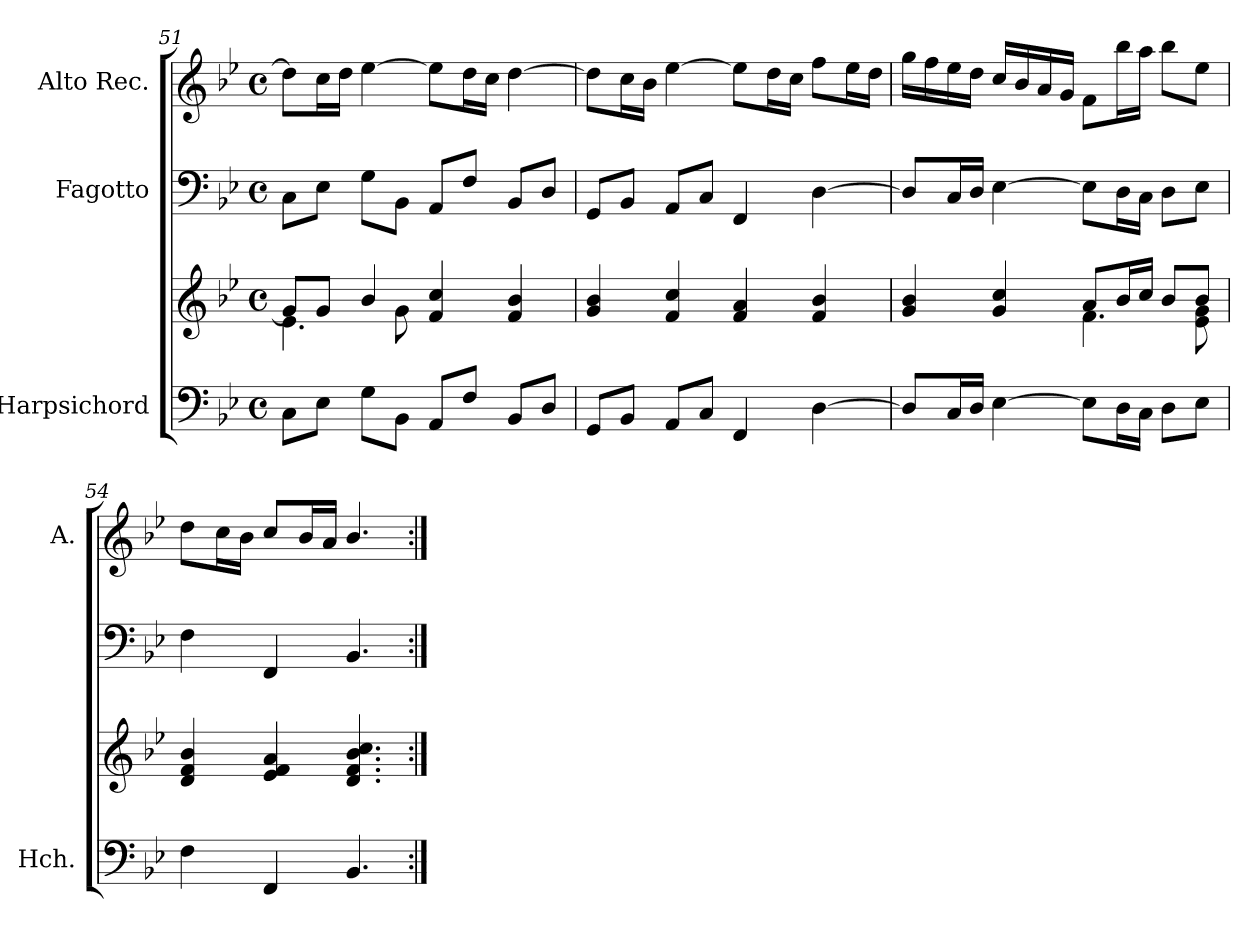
**kern	**kern	**kern	**kern
*part3	*part3	*part2	*part1
*staff4	*staff3	*staff2	*staff1
*I"Harpsichord	*	*I"Fagotto	*I"Alto Rec.
*I'Hch.	*	*	*I'A.
!!LO:PB:g=z
*clefF4	*clefG2	*clefF4	*clefG2
*k[b-e-]	*k[b-e-]	*k[b-e-]	*k[b-e-]
*M4/4	*M4/4	*M4/4	*M4/4
*met(c)	*met(c)	*met(c)	*met(c)
=51	=51	=51	=51
*	*^	*	*
8C\L	8g/L]	4.e-\	8C\L	8dd\L]
8E-\J	8g/J	.	8E-\J	16cc\L
.	.	.	.	16dd\JJ
8G\L	4b-/	.	8G\L	[4ee-\
8BB-\J	.	8g\	8BB-\J	.
8AA/L	4f/ 4cc/	2ryy	8AA/L	8ee-\L]
8F/J	.	.	8F/J	16dd\L
.	.	.	.	16cc\JJ
8BB-/L	4f/ 4b-/	.	8BB-/L	[4dd\
8D/J	.	.	8D/J	.
*	*v	*v	*	*
=52	=52	=52	=52
8GG/L	4g/ 4b-/	8GG/L	8dd\L]
8BB-/J	.	8BB-/J	16cc\L
.	.	.	16b-\JJ
8AA/L	4f/ 4cc/	8AA/L	[4ee-\
8C/J	.	8C/J	.
4FF/	4f/ 4a/	4FF/	8ee-\L]
.	.	.	16dd\L
.	.	.	16cc\JJ
[4D\	4f/ 4b-/	[4D\	8ff\L
.	.	.	16ee-\L
.	.	.	16dd\JJ
=53	=53	=53	=53
*	*^	*	*
8D/L]	4g/ 4b-/	2ryy	8D/L]	16gg\LL
.	.	.	.	16ff\
16C/L	.	.	16C/L	16ee-\
16D/JJ	.	.	16D/JJ	16dd\JJ
[4E-\	4g/ 4cc/	.	[4E-\	16cc/LL
.	.	.	.	16b-/
.	.	.	.	16a/
.	.	.	.	16g/JJ
8E-\L]	8a/L	4.f\	8E-\L]	8f\L
16D\L	16b-/L	.	16D\L	16bb-\L
16C\JJ	16cc/JJ	.	16C\JJ	16aa\JJ
8D\L	8b-/L	.	8D\L	8bb-\L
8E-\J	8b-/J	8e-\ 8g\	8E-\J	8ee-\J
*	*v	*v	*	*
=54	=54	=54	=54
4F\	4d/ 4f/ 4b-/	4F\	8dd\L
.	.	.	16cc\L
.	.	.	16b-\JJ
4FF/	4e-/ 4f/ 4a/	4FF/	8cc/L
.	.	.	16b-/L
.	.	.	16a/JJ
4.BB-/	4.d/ 4.f/ 4.b-/ 4.cc/	4.BB-/	4.b-/
=:|!	=:|!	=:|!	=:|!
*-	*-	*-	*-
